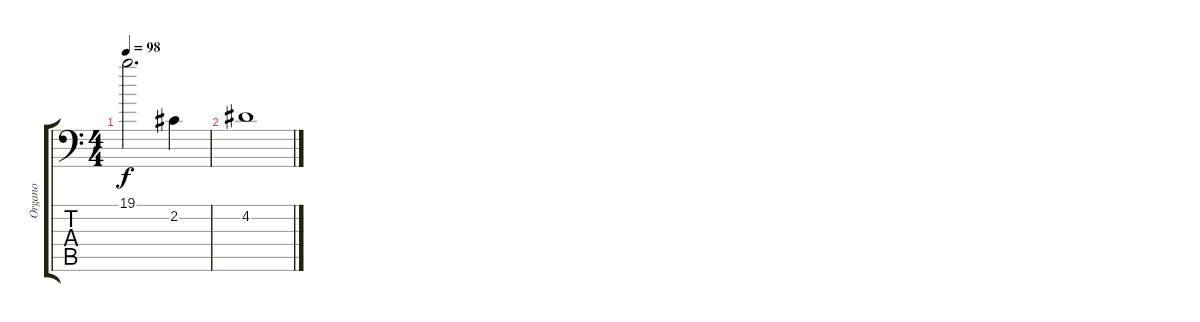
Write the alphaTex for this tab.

\track ("Organo" "Organo") {instrument drawbarorgan}
\staff {score tabs}
\tuning (E4 B3 G3 D3 A2 G1) {hide}
\ts (4 4)
\tempo 98
\clef f4
\ks c
19.1.2{d dy f} 2.2.4 |
4.2.1
